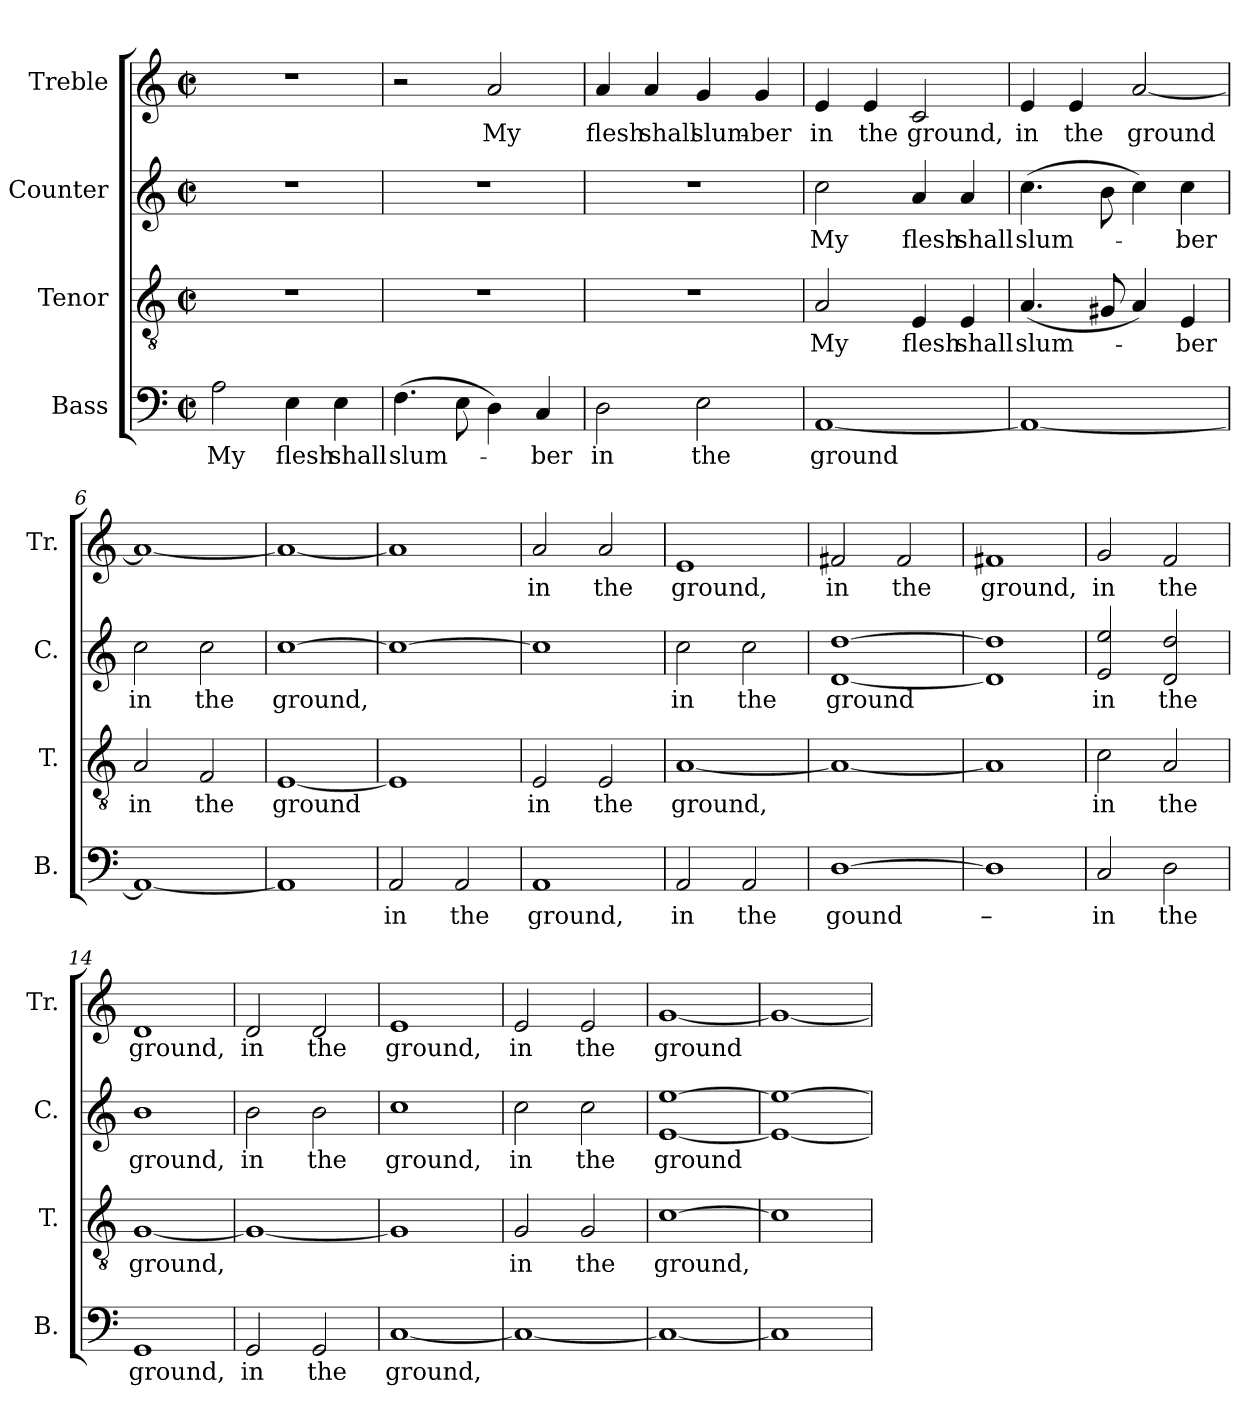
**kern	**text	**kern	**text	**kern	**text	**kern	**text
*part4	*part4	*part3	*part3	*part2	*part2	*part1	*part1
*staff4	*staff4	*staff3	*staff3	*staff2	*staff2	*staff1	*staff1
*I"Bass	*	*I"Tenor	*	*I"Counter	*	*I"Treble	*
*I'B.	*	*I'T.	*	*I'C.	*	*I'Tr.	*
*clefF4	*	*clefGv2	*	*clefG2	*	*clefG2	*
*k[]	*	*k[]	*	*k[]	*	*k[]	*
*M4/4	*	*M4/4	*	*M4/4	*	*M4/4	*
*met(c|)	*	*met(c|)	*	*met(c|)	*	*met(c|)	*
=1	=1	=1	=1	=1	=1	=1	=1
2A\	My	1r	.	1r	.	1r	.
4E\	flesh	.	.	.	.	.	.
4E\	shall	.	.	.	.	.	.
=2	=2	=2	=2	=2	=2	=2	=2
(4.F\	slum-	1r	.	1r	.	2r	.
8E\	.	.	.	.	.	.	.
4D\)	.	.	.	.	.	2a/	My
4C/	-ber	.	.	.	.	.	.
=3	=3	=3	=3	=3	=3	=3	=3
2D\	in	1r	.	1r	.	4a/	flesh
.	.	.	.	.	.	4a/	shall
2E\	the	.	.	.	.	4g/	slum-
.	.	.	.	.	.	4g/	-ber
=4	=4	=4	=4	=4	=4	=4	=4
[1AA	ground	2A/	My	2cc\	My	4e/	in
.	.	.	.	.	.	4e/	the
.	.	4E/	flesh	4a/	flesh	2c/	ground,
.	.	4E/	shall	4a/	shall	.	.
=5	=5	=5	=5	=5	=5	=5	=5
1AA_	.	(4.A/	slum-	(4.cc\	slum-	4e/	in
.	.	.	.	.	.	4e/	the
.	.	8G#X/	.	8b\	.	.	.
.	.	4A/)	.	4cc\)	.	[2a/	ground
.	.	4E/	-ber	4cc\	-ber	.	.
=6	=6	=6	=6	=6	=6	=6	=6
1AA_	.	2A/	in	2cc\	in	1a_	.
.	.	2F/	the	2cc\	the	.	.
=7	=7	=7	=7	=7	=7	=7	=7
1AA]	.	[1E	ground	[1cc	ground,	1a_	.
=8	=8	=8	=8	=8	=8	=8	=8
2AA/	in	1E]	.	1cc_	.	1a]	.
2AA/	the	.	.	.	.	.	.
!!LO:LB:g=z
=9	=9	=9	=9	=9	=9	=9	=9
1AA	ground,	2E/	in	1cc]	.	2a/	in
.	.	2E/	the	.	.	2a/	the
=10	=10	=10	=10	=10	=10	=10	=10
2AA/	in	[1A	ground,	2cc\	in	1e	ground,
2AA/	the	.	.	2cc\	the	.	.
=11	=11	=11	=11	=11	=11	=11	=11
[1D	gound	1A_	.	[1d [1dd	ground	2f#X/	in
.	.	.	.	.	.	2f#/	the
=12	=12	=12	=12	=12	=12	=12	=12
1D]	–	1A]	.	1d] 1dd]	.	1f#X	ground,
=13	=13	=13	=13	=13	=13	=13	=13
2C/	in	2c\	in	2e/ 2ee/	in	2g/	in
2D\	the	2A/	the	2d/ 2dd/	the	2f/	the
=14	=14	=14	=14	=14	=14	=14	=14
1GG	ground,	[1G	ground,	1b	ground,	1d	ground,
=15	=15	=15	=15	=15	=15	=15	=15
2GG/	in	1G_	.	2b\	in	2d/	in
2GG/	the	.	.	2b\	the	2d/	the
=16	=16	=16	=16	=16	=16	=16	=16
[1C	ground,	1G]	.	1cc	ground,	1e	ground,
=17	=17	=17	=17	=17	=17	=17	=17
1C_	.	2G/	in	2cc\	in	2e/	in
.	.	2G/	the	2cc\	the	2e/	the
=18	=18	=18	=18	=18	=18	=18	=18
1C_	.	[1c	ground,	[1e [1ee	ground	[1g	ground
=19	=19	=19	=19	=19	=19	=19	=19
1C]	.	1c]	.	1e_ 1ee_	.	1g_	.
=	=	=	=	=	=	=	=
*-	*-	*-	*-	*-	*-	*-	*-
